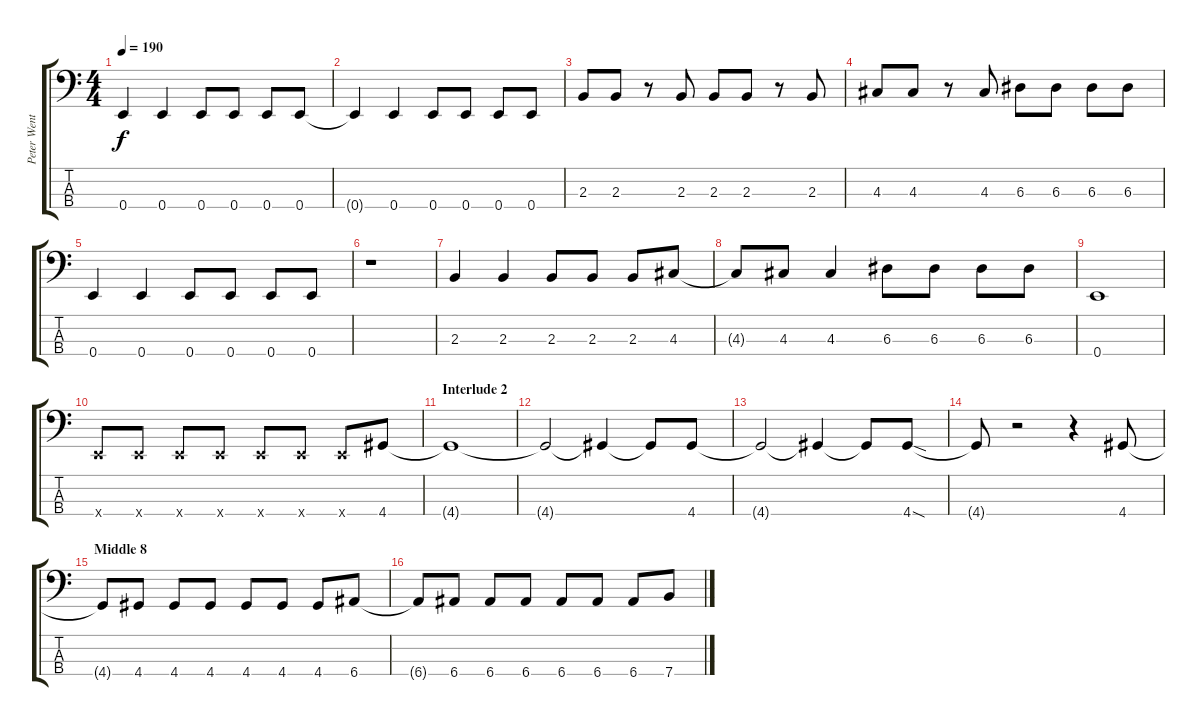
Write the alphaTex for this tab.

\track ("Peter Wentz (Bass)" "Peter Went") {instrument electricbasspick}
\staff {score tabs}
\tuning (G2 D2 A1 E1) {hide}
\ts (4 4)
\tempo 190
\clef f4
\ks c
0.4.4{dy f} 0.4.4 0.4.8 0.4.8 0.4.8 0.4.8 |
0.4{t}.4 0.4.4 0.4.8 0.4.8 0.4.8 0.4.8 |
2.3.8 2.3.8 r.8 2.3.8 2.3.8 2.3.8 r.8 2.3.8 |
4.3.8 4.3.8 r.8 4.3.8 6.3.8 6.3.8 6.3.8 6.3.8 |
0.4.4 0.4.4 0.4.8 0.4.8 0.4.8 0.4.8 |
r.1 |
2.3.4 2.3.4 2.3.8 2.3.8 2.3.8 4.3.8 |
4.3{t}.8 4.3.8 4.3.4 6.3.8 6.3.8 6.3.8 6.3.8 |
0.4.1 |
0.4{x}.8 0.4{x}.8 0.4{x}.8 0.4{x}.8 0.4{x}.8 0.4{x}.8 0.4{x}.8 4.4.8 |
\section ("" "Interlude 2")
4.4{t}.1 |
4.4{t}.2 4.4{t}.4 4.4{t}.8 4.4.8 |
4.4{t}.2 4.4{t}.4 4.4{t}.8 4.4{sod}.8 |
4.4{t}.8 r.2 r.4 4.4.8 |
\section ("" "Middle 8")
4.4{t}.8 4.4.8 4.4.8 4.4.8 4.4.8 4.4.8 4.4.8 6.4.8 |
6.4{t}.8 6.4.8 6.4.8 6.4.8 6.4.8 6.4.8 6.4.8 7.4.8
